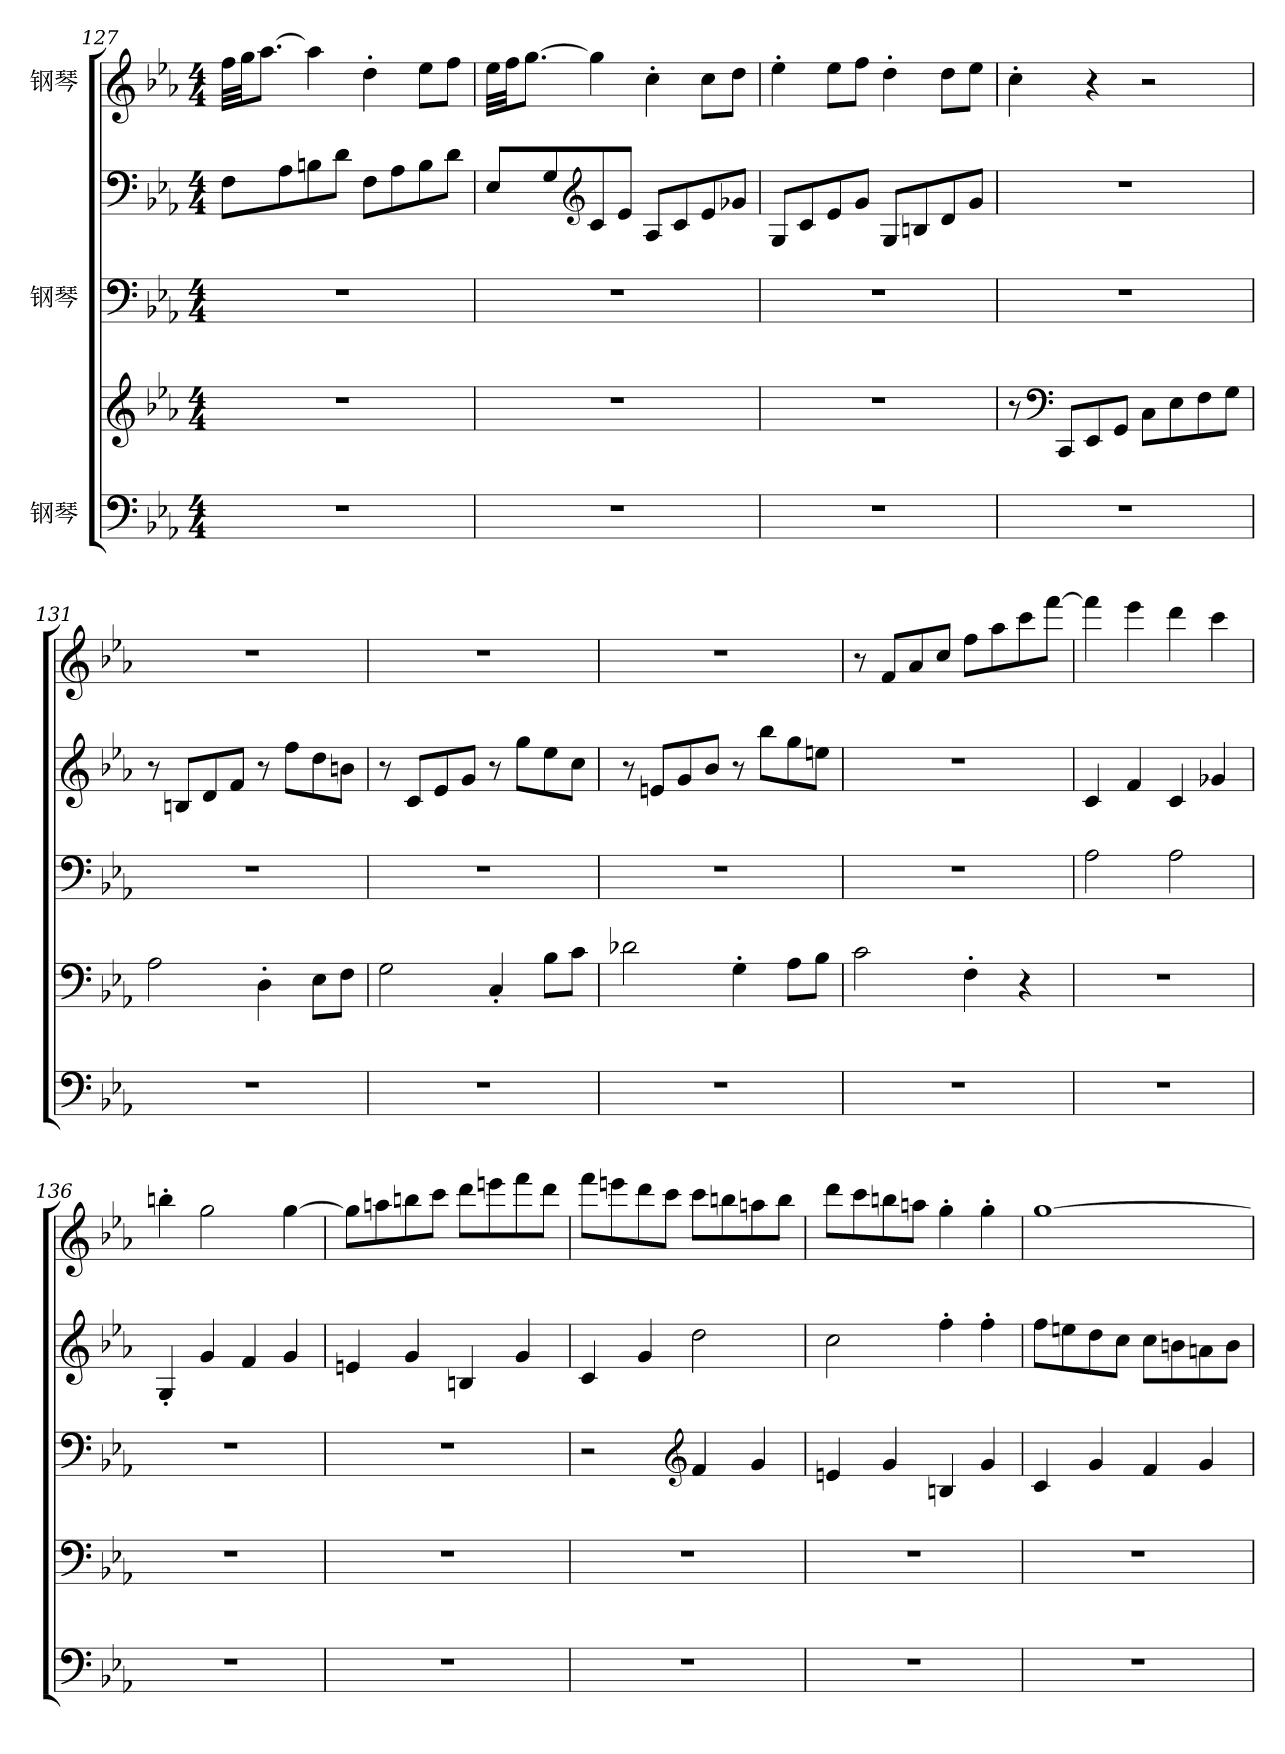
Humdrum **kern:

**kern	**kern	**kern	**kern	**kern
*part3	*part3	*part2	*part2	*part1
*staff5	*staff4	*staff3	*staff2	*staff1
*I"钢琴	*	*I"钢琴	*	*I"钢琴
*clefF4	*clefG2	*clefF4	*clefF4	*clefG2
*k[b-e-a-]	*k[b-e-a-]	*k[b-e-a-]	*k[b-e-a-]	*k[b-e-a-]
*M4/4	*M4/4	*M4/4	*M4/4	*M4/4
=127	=127	=127	=127	=127
1r	1r	1r	8F\L	32ff\LLL
.	.	.	.	32gg\JJ
.	.	.	.	[8.aa-\J
.	.	.	8A-\	.
.	.	.	8Bn\	4aa-\]
.	.	.	8d\J	.
.	.	.	8F\L	4dd'\
.	.	.	8A-\	.
.	.	.	8B\	8ee-\L
.	.	.	8d\J	8ff\J
=128	=128	=128	=128	=128
1r	1r	1r	8E-/L	32ee-\LLL
.	.	.	.	32ff\JJ
.	.	.	.	[8.gg\J
.	.	.	8G/	.
*	*	*	*clefG2	*
.	.	.	8c/	4gg\]
.	.	.	8e-/J	.
.	.	.	8A-/L	4cc'\
.	.	.	8c/	.
.	.	.	8e-/	8cc\L
.	.	.	8g-X/J	8dd\J
!!LO:LB:g=z
=129	=129	=129	=129	=129
1r	1r	1r	8G/L	4ee-'\
.	.	.	8c/	.
.	.	.	8e-/	8ee-\L
.	.	.	8g/J	8ff\J
.	.	.	8G/L	4dd'\
.	.	.	8Bn/	.
.	.	.	8d/	8dd\L
.	.	.	8g/J	8ee-\J
=130	=130	=130	=130	=130
1r	8r	1r	1r	4cc'\
*	*clefF4	*	*	*
.	8CC/L	.	.	.
.	8EE-/	.	.	4r
.	8GG/J	.	.	.
.	8C\L	.	.	2r
.	8E-\	.	.	.
.	8F\	.	.	.
.	8G\J	.	.	.
=131	=131	=131	=131	=131
1r	2A-\	1r	8r	1r
.	.	.	8Bn/L	.
.	.	.	8d/	.
.	.	.	8f/J	.
.	4D'\	.	8r	.
.	.	.	8ff\L	.
.	8E-\L	.	8dd\	.
.	8F\J	.	8bn\J	.
=132	=132	=132	=132	=132
1r	2G\	1r	8r	1r
.	.	.	8c/L	.
.	.	.	8e-/	.
.	.	.	8g/J	.
.	4C'/	.	8r	.
.	.	.	8gg\L	.
.	8B-\L	.	8ee-\	.
.	8c\J	.	8cc\J	.
!!LO:PB:g=z
=133	=133	=133	=133	=133
1r	2d-X\	1r	8r	1r
.	.	.	8en/L	.
.	.	.	8g/	.
.	.	.	8b-/J	.
.	4G'\	.	8r	.
.	.	.	8bb-\L	.
.	8A-\L	.	8gg\	.
.	8B-\J	.	8een\J	.
=134	=134	=134	=134	=134
*	*	*	*	*MM194
1r	2c\	1r	1r	8r
.	.	.	.	8f/L
.	.	.	.	8a-/
.	.	.	.	8cc/J
.	4F'\	.	.	8ff\L
.	.	.	.	8aa-\
.	4r	.	.	8ccc\
.	.	.	.	[8fff\J
=135	=135	=135	=135	=135
*	*	*	*	*MM190
1r	1r	2A-\	4c/	4fff\]
.	.	.	4f/	4eee-\
.	.	2A-\	4c/	4ddd\
.	.	.	4g-X/	4ccc\
=136	=136	=136	=136	=136
*	*	*	*	*MM196
1r	1r	1r	4G'/	4bbn'\
.	.	.	4g/	2gg\
.	.	.	4f/	.
.	.	.	4g/	[4gg\
!!LO:LB:g=z
=137	=137	=137	=137	=137
1r	1r	1r	4en/	8gg\L]
.	.	.	.	8aan\
.	.	.	4g/	8bbn\
.	.	.	.	8ccc\J
.	.	.	4Bn/	8ddd\L
.	.	.	.	8eeen\
.	.	.	4g/	8fff\
.	.	.	.	8ddd\J
=138	=138	=138	=138	=138
1r	1r	2r	4c/	8fff\L
.	.	.	.	8eeen\
.	.	.	4g/	8ddd\
.	.	.	.	8ccc\J
*	*	*clefG2	*	*
.	.	4f/	2dd\	8ccc\L
.	.	.	.	8bbn\
.	.	4g/	.	8aan\
.	.	.	.	8bb\J
=139	=139	=139	=139	=139
1r	1r	4en/	2cc\	8ddd\L
.	.	.	.	8ccc\
.	.	4g/	.	8bbn\
.	.	.	.	8aan\J
.	.	4Bn/	4ff'\	4gg'\
.	.	4g/	4ff'\	4gg'\
!!LO:PB:g=z
=140	=140	=140	=140	=140
1r	1r	4c/	8ff\L	[1gg
.	.	.	8een\	.
.	.	4g/	8dd\	.
.	.	.	8cc\J	.
.	.	4f/	8cc\L	.
.	.	.	8bn\	.
.	.	4g/	8an\	.
.	.	.	8b\J	.
=	=	=	=	=
*-	*-	*-	*-	*-
